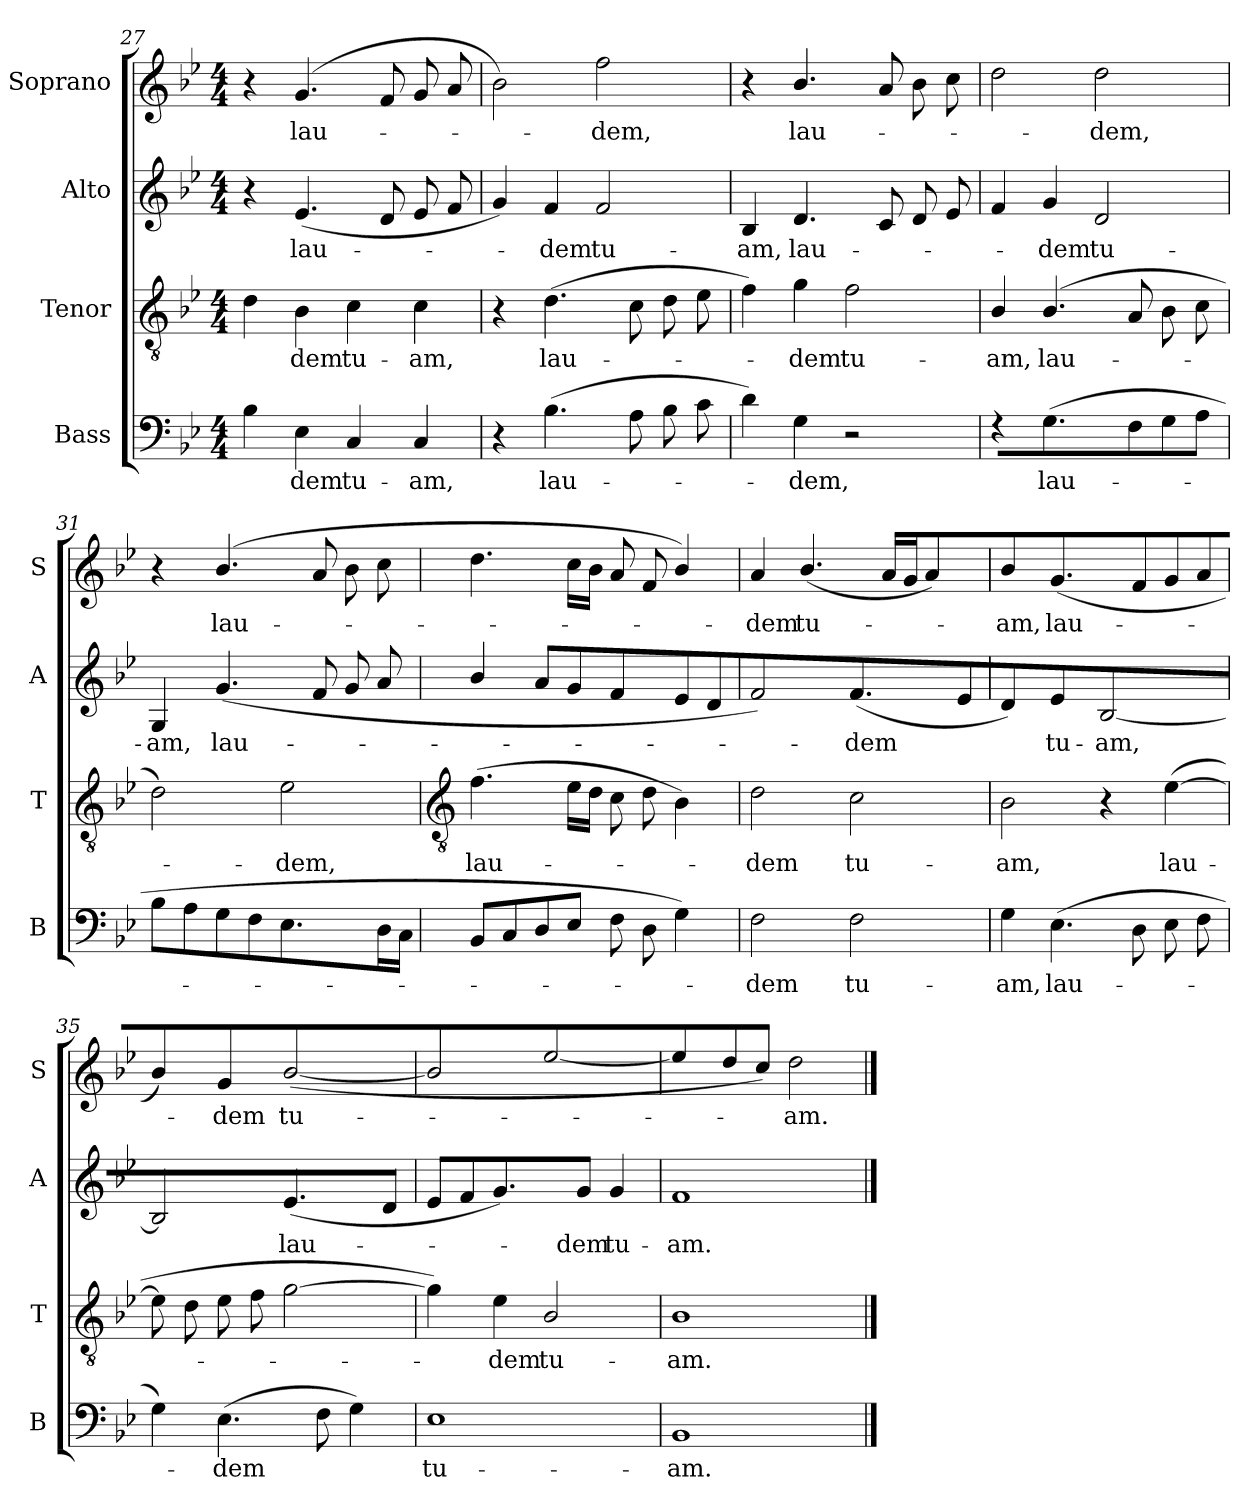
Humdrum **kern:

**kern	**text	**kern	**text	**kern	**text	**kern	**text
*part4	*part4	*part3	*part3	*part2	*part2	*part1	*part1
*staff4	*staff4	*staff3	*staff3	*staff2	*staff2	*staff1	*staff1
*I"Bass	*	*I"Tenor	*	*I"Alto	*	*I"Soprano	*
*I'B	*	*I'T	*	*I'A	*	*I'S	*
*clefF4	*	*clefGv2	*	*clefG2	*	*clefG2	*
*k[b-e-]	*	*k[b-e-]	*	*k[b-e-]	*	*k[b-e-]	*
*B-:	*	*B-:	*	*B-:	*	*B-:	*
*M4/4	*	*M4/4	*	*M4/4	*	*M4/4	*
=27	=27	=27	=27	=27	=27	=27	=27
4B-	.	4d	.	4r	.	4r	.
!	!LO:LY:b	!	!LO:LY:b	!	!LO:LY:b	!	!LO:LY:b
4E-	dem	4B-	dem	(<4.e-	lau-	(<4.g	lau-
!	!LO:LY:b	!	!LO:LY:b	!	!	!	!
4C	tu-	4c	tu-	.	.	.	.
.	.	.	.	8dL	.	8fL	.
!	!LO:LY:b	!	!LO:LY:b	!	!	!	!
4C	-am,	4c	-am,	8e-	.	8g	.
.	.	.	.	8f	.	8a	.
=28	=28	=28	=28	=28	=28	=28	=28
4r	.	4r	.	4g)	.	2b-)	.
!	!LO:LY:b	!	!LO:LY:b	!	!LO:LY:b	!	!
(>4.B-	lau-	(>4.d	lau-	4f	dem	.	.
!	!	!	!	!	!LO:LY:b	!	!LO:LY:b
.	.	.	.	2f	tu-	2ff	dem,
8A	.	8c	.	.	.	.	.
8B-	.	8d	.	.	.	.	.
8c	.	8e-	.	.	.	.	.
=29	=29	=29	=29	=29	=29	=29	=29
!	!	!	!	!	!LO:LY:b	!	!
4d)	.	4f)	.	4B-	-am,	4r	.
!	!LO:LY:b	!	!LO:LY:b	!	!LO:LY:b	!	!LO:LY:b
4G	dem,	4g	dem	4.d	lau-	4.b-/	lau-
!	!	!	!LO:LY:b	!	!	!	!
2r	.	2f	tu-	.	.	.	.
.	.	.	.	8c	.	8a	.
.	.	.	.	8d	.	8b-	.
.	.	.	.	8e-	.	8cc	.
=30	=30	=30	=30	=30	=30	=30	=30
!	!	!	!LO:LY:b	!	!	!	!
4r	.	4B-/	-am,	4f	.	2dd	.
!	!LO:LY:b	!	!LO:LY:b	!	!LO:LY:b	!	!
(>4.G	lau-	(>4.B-/	lau-	4g	dem	.	.
!	!	!	!	!	!LO:LY:b	!	!LO:LY:b
.	.	.	.	2d	tu-	2dd	dem,
8F	.	8A	.	.	.	.	.
8G	.	8B-	.	.	.	.	.
8AJ	.	8c	.	.	.	.	.
=31	=31	=31	=31	=31	=31	=31	=31
!	!	!	!	!	!LO:LY:b	!	!
8B-L	.	2d)	.	4G	-am,	4r	.
8A	.	.	.	.	.	.	.
!	!	!	!	!	!LO:LY:b	!	!LO:LY:b
8G	.	.	.	(<4.g	lau-	(<4.b-/	lau-
8F	.	.	.	.	.	.	.
!	!	!	!LO:LY:b	!	!	!	!
4.E-	.	2e-	dem,	.	.	.	.
.	.	.	.	8f	.	8a	.
.	.	.	.	8g	.	8b-	.
16DL	.	.	.	8a	.	8cc	.
16CJJ	.	.	.	.	.	.	.
!!LO:LB:g=z
=32	=32	=32	=32	=32	=32	=32	=32
*	*	*clefGv2	*	*	*	*	*
!	!	!	!LO:LY:b	!	!	!	!
8BB-L	.	(>4.f	lau-	4b-/	.	4.dd	.
8C	.	.	.	.	.	.	.
8D	.	.	.	8aL	.	.	.
8E-J	.	16e-LL	.	8g	.	16ccLL	.
.	.	16dJJ	.	.	.	16b-JJ	.
8FL	.	8cL	.	4f	.	8aL	.
8D	.	8d	.	.	.	8f	.
4G)	.	4B-)	.	8e-	.	4b-/)	.
.	.	.	.	8d	.	.	.
=33	=33	=33	=33	=33	=33	=33	=33
!	!LO:LY:b	!	!LO:LY:b	!	!	!	!LO:LY:b
2F	dem	2d	dem	2f)	.	4a	dem
!	!	!	!	!	!	!	!LO:LY:b
.	.	.	.	.	.	(<4.b-/	tu-
!	!LO:LY:b	!	!LO:LY:b	!	!LO:LY:b	!	!
2F	tu-	2c	tu-	(<4.f	dem	.	.
.	.	.	.	.	.	16aL	.
.	.	.	.	.	.	16g	.
.	.	.	.	.	.	4a)	.
.	.	.	.	8e-	.	.	.
=34	=34	=34	=34	=34	=34	=34	=34
!	!LO:LY:b	!	!LO:LY:b	!	!	!	!LO:LY:b
4G	-am,	2B-	-am,	4d)	.	4b-/	am,
!	!LO:LY:b	!	!	!	!LO:LY:b	!	!LO:LY:b
(>4.E-	lau-	.	.	4e-	tu-	(<4.g	lau-
!	!	!	!	!	!LO:LY:b	!	!
.	.	4r	.	[2B-	-am,	.	.
8D	.	.	.	.	.	8f	.
!	!	!	!LO:LY:b	!	!	!	!
8E-	.	(>[4e-	lau-	.	.	8g	.
8F	.	.	.	.	.	8a	.
=35	=35	=35	=35	=35	=35	=35	=35
4G)	.	8e-]	.	2B-]	.	4b-/)	.
.	.	8d	.	.	.	.	.
!	!LO:LY:b	!	!	!	!	!	!LO:LY:b
(>4.E-	dem	8e-	.	.	.	4g	dem
.	.	8f	.	.	.	.	.
!	!	!	!	!	!LO:LY:b	!	!LO:LY:b
.	.	[2g	.	(<4.e-	lau-	(>[2b-	tu-
8F	.	.	.	.	.	.	.
4G)	.	.	.	.	.	.	.
.	.	.	.	8dJ	.	.	.
=36	=36	=36	=36	=36	=36	=36	=36
!	!LO:LY:b	!	!	!	!	!	!
1E-	tu-	4g])	.	8e-L	.	2b-]	.
.	.	.	.	8f	.	.	.
!	!	!	!LO:LY:b	!	!	!	!
.	.	4e-	dem	4.g)	.	.	.
!	!	!	!LO:LY:b	!	!	!	!
.	.	2B-/	tu-	.	.	[2ee-	.
!	!	!	!	!	!LO:LY:b	!	!
.	.	.	.	8gJ	dem	.	.
!	!	!	!	!	!LO:LY:b	!	!
.	.	.	.	4g	tu-	.	.
=37	=37	=37	=37	=37	=37	=37	=37
!	!LO:LY:b	!	!LO:LY:b	!	!LO:LY:b	!	!
1BB-	-am.	1B-	-am.	1f	-am.	4ee-]	.
.	.	.	.	.	.	8dd	.
.	.	.	.	.	.	8ccJ)	.
!	!	!	!	!	!	!	!LO:LY:b
.	.	.	.	.	.	2dd	am.
==	==	==	==	==	==	==	==
*-	*-	*-	*-	*-	*-	*-	*-
